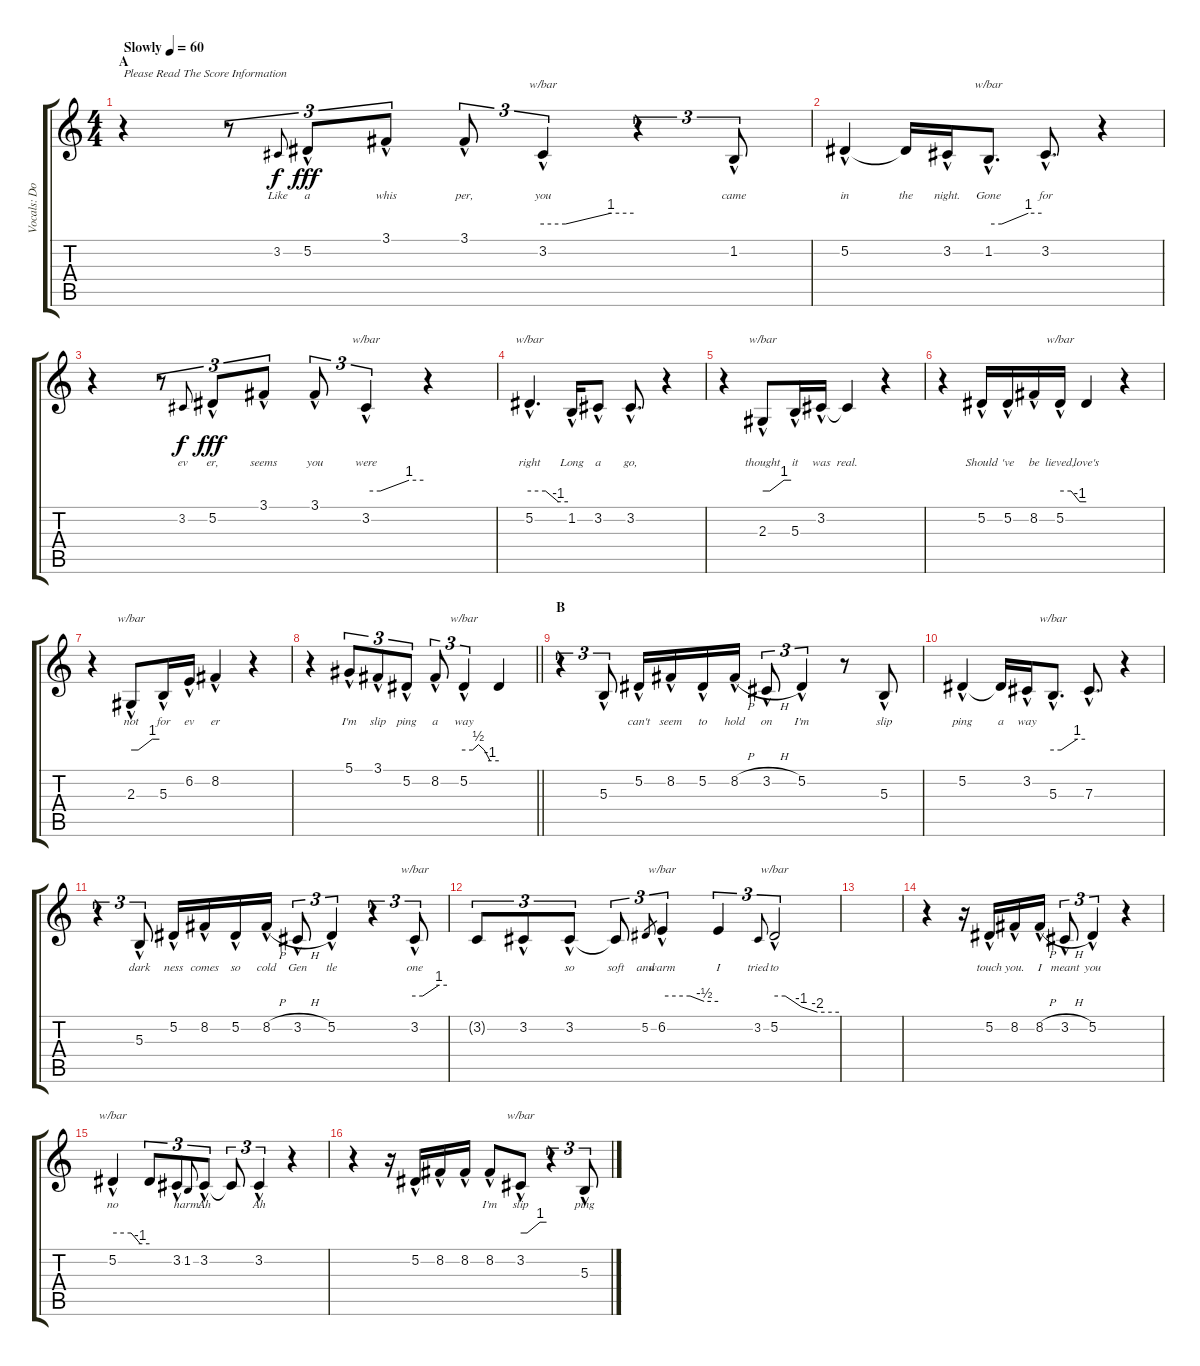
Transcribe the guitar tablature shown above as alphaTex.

\track ("Vocals: Don" "Vocals: Do") {instrument lead2sawtooth}
\staff {score tabs}
\tuning (Eb4 Bb3 Gb3 Db3 Ab2 Eb2) {hide}
\ts (4 4)
\section ("" "A")
\tempo (60 "Slowly")
\clef g2
\ks c
r.4{txt "Please Read The Score Information" dy f instrument lead2sawtooth} r.8{tu (3 2)} 3.2.8{lyrics (0 "Like") lyrics (1 "") lyrics (2 "") lyrics (3 "") lyrics (4 "") gr onbeat} 5.2{hac}.8{tu (3 2) lyrics (0 "a") lyrics (1 "") lyrics (2 "") lyrics (3 "") lyrics (4 "") dy fff} 3.1{hac}.8{tu (3 2) lyrics (0 "whis") lyrics (1 "") lyrics (2 "") lyrics (3 "") lyrics (4 "")} 3.1{hac}.8{tu (3 2) lyrics (0 "per,") lyrics (1 "") lyrics (2 "") lyrics (3 "") lyrics (4 "")} 3.2{hac}.4{tu (3 2) tbe (custom default 0 0 15 0 45 4 60 4) lyrics (0 "you") lyrics (1 "") lyrics (2 "") lyrics (3 "") lyrics (4 "")} r.4{tu (3 2)} 1.2{hac}.8{tu (3 2) lyrics (0 "came") lyrics (1 "") lyrics (2 "") lyrics (3 "") lyrics (4 "")} |
5.2{hac}.4{lyrics (0 "in") lyrics (1 "") lyrics (2 "") lyrics (3 "") lyrics (4 "")} 5.2{t}.16{lyrics (0 "the") lyrics (1 "") lyrics (2 "") lyrics (3 "") lyrics (4 "")} 3.2{hac}.16{lyrics (0 "night.") lyrics (1 "") lyrics (2 "") lyrics (3 "") lyrics (4 "")} 1.2{hac}.8{d tbe (custom default 0 0 15 0 45 4 60 4) lyrics (0 "Gone") lyrics (1 "") lyrics (2 "") lyrics (3 "") lyrics (4 "")} 3.2{hac}.8{d lyrics (0 "for") lyrics (1 "") lyrics (2 "") lyrics (3 "") lyrics (4 "")} r.4 |
r.4 r.8{tu (3 2)} 3.2.8{lyrics (0 "ev") lyrics (1 "") lyrics (2 "") lyrics (3 "") lyrics (4 "") gr onbeat dy f} 5.2{hac}.8{tu (3 2) lyrics (0 "er,") lyrics (1 "") lyrics (2 "") lyrics (3 "") lyrics (4 "") dy fff} 3.1{hac}.8{tu (3 2) lyrics (0 "seems") lyrics (1 "") lyrics (2 "") lyrics (3 "") lyrics (4 "")} 3.1{hac}.8{tu (3 2) lyrics (0 "you") lyrics (1 "") lyrics (2 "") lyrics (3 "") lyrics (4 "")} 3.2{hac}.4{tu (3 2) tbe (custom default 0 0 15 0 45 4 60 4) lyrics (0 "were") lyrics (1 "") lyrics (2 "") lyrics (3 "") lyrics (4 "")} r.4 |
5.2{hac}.4{d tbe (custom default 0 0 25 0 45 -4 60 -4) lyrics (0 "right") lyrics (1 "") lyrics (2 "") lyrics (3 "") lyrics (4 "")} 1.2{hac}.16{lyrics (0 "Long") lyrics (1 "") lyrics (2 "") lyrics (3 "") lyrics (4 "")} 3.2{hac}.8{lyrics (0 "a") lyrics (1 "") lyrics (2 "") lyrics (3 "") lyrics (4 "")} 3.2{hac}.8{d lyrics (0 "go,") lyrics (1 "") lyrics (2 "") lyrics (3 "") lyrics (4 "")} r.4 |
r.4 2.3{hac}.8{tbe (custom default 0 0 15 0 45 4 60 4) lyrics (0 "thought") lyrics (1 "") lyrics (2 "") lyrics (3 "") lyrics (4 "")} 5.3{hac}.16{lyrics (0 "it") lyrics (1 "") lyrics (2 "") lyrics (3 "") lyrics (4 "")} 3.2{hac}.16{lyrics (0 "was") lyrics (1 "") lyrics (2 "") lyrics (3 "") lyrics (4 "")} 3.2{t}.4{lyrics (0 "real.") lyrics (1 "") lyrics (2 "") lyrics (3 "") lyrics (4 "")} r.4 |
r.4 5.2{hac}.16{lyrics (0 "Should") lyrics (1 "") lyrics (2 "") lyrics (3 "") lyrics (4 "")} 5.2{hac}.16{lyrics (0 "'ve") lyrics (1 "") lyrics (2 "") lyrics (3 "") lyrics (4 "")} 8.2{hac}.16{lyrics (0 "be") lyrics (1 "") lyrics (2 "") lyrics (3 "") lyrics (4 "")} 5.2{hac}.16{tbe (custom default 0 0 25 0 45 -4 60 -4) lyrics (0 "lieved,") lyrics (1 "") lyrics (2 "") lyrics (3 "") lyrics (4 "")} 5.2{t}.4{lyrics (0 "love's") lyrics (1 "") lyrics (2 "") lyrics (3 "") lyrics (4 "")} r.4 |
r.4 2.3{hac}.8{tbe (custom default 0 0 15 0 45 4 60 4) lyrics (0 "not") lyrics (1 "") lyrics (2 "") lyrics (3 "") lyrics (4 "")} 5.3{hac}.16{lyrics (0 "for") lyrics (1 "") lyrics (2 "") lyrics (3 "") lyrics (4 "")} 6.2{hac}.16{lyrics (0 "ev") lyrics (1 "") lyrics (2 "") lyrics (3 "") lyrics (4 "")} 8.2{hac}.4{lyrics (0 "er") lyrics (1 "") lyrics (2 "") lyrics (3 "") lyrics (4 "")} r.4 |
\barLineRight lightlight
r.4 5.1{hac}.8{tu (3 2) lyrics (0 "I'm") lyrics (1 "") lyrics (2 "") lyrics (3 "") lyrics (4 "")} 3.1{hac}.8{tu (3 2) lyrics (0 "slip") lyrics (1 "") lyrics (2 "") lyrics (3 "") lyrics (4 "")} 5.2{hac}.8{tu (3 2) lyrics (0 "ping") lyrics (1 "") lyrics (2 "") lyrics (3 "") lyrics (4 "")} 8.2{hac}.8{tu (3 2) lyrics (0 "a") lyrics (1 "") lyrics (2 "") lyrics (3 "") lyrics (4 "")} 5.2{hac}.4{tu (3 2) tbe (custom default 0 0 15 0 25 2 35 0 45 -4 60 -4) lyrics (0 "way") lyrics (1 "") lyrics (2 "") lyrics (3 "") lyrics (4 "")} 5.2{t}.4{lyrics (0 "") lyrics (1 "") lyrics (2 "") lyrics (3 "") lyrics (4 "")} |
\section ("" "B")
r.4{tu (3 2)} 5.3{hac}.8{tu (3 2) lyrics (0 "") lyrics (1 "") lyrics (2 "") lyrics (3 "") lyrics (4 "")} 5.2{hac}.16{lyrics (0 "can't") lyrics (1 "") lyrics (2 "") lyrics (3 "") lyrics (4 "")} 8.2{hac}.16{lyrics (0 "seem") lyrics (1 "") lyrics (2 "") lyrics (3 "") lyrics (4 "")} 5.2{hac}.16{lyrics (0 "to") lyrics (1 "") lyrics (2 "") lyrics (3 "") lyrics (4 "")} 8.2{h hac}.16{lyrics (0 "hold") lyrics (1 "") lyrics (2 "") lyrics (3 "") lyrics (4 "")} 3.2{h hac}.8{tu (3 2) lyrics (0 "on") lyrics (1 "") lyrics (2 "") lyrics (3 "") lyrics (4 "")} 5.2{hac}.4{tu (3 2) lyrics (0 "I'm") lyrics (1 "") lyrics (2 "") lyrics (3 "") lyrics (4 "")} r.8 5.3{hac}.8{lyrics (0 "slip") lyrics (1 "") lyrics (2 "") lyrics (3 "") lyrics (4 "")} |
5.2{hac}.4{lyrics (0 "ping") lyrics (1 "") lyrics (2 "") lyrics (3 "") lyrics (4 "")} 5.2{t}.16{lyrics (0 "a") lyrics (1 "") lyrics (2 "") lyrics (3 "") lyrics (4 "")} 3.2{hac}.16{lyrics (0 "way") lyrics (1 "") lyrics (2 "") lyrics (3 "") lyrics (4 "")} 5.3{hac}.8{d tbe (custom default 0 0 15 0 45 4 60 4) lyrics (0 "") lyrics (1 "") lyrics (2 "") lyrics (3 "") lyrics (4 "")} 7.3{hac}.8{d lyrics (0 "") lyrics (1 "") lyrics (2 "") lyrics (3 "") lyrics (4 "")} r.4 |
r.4{tu (3 2)} 5.3{hac}.8{tu (3 2) lyrics (0 "dark") lyrics (1 "") lyrics (2 "") lyrics (3 "") lyrics (4 "")} 5.2{hac}.16{lyrics (0 "ness") lyrics (1 "") lyrics (2 "") lyrics (3 "") lyrics (4 "")} 8.2{hac}.16{lyrics (0 "comes") lyrics (1 "") lyrics (2 "") lyrics (3 "") lyrics (4 "")} 5.2{hac}.16{lyrics (0 "so") lyrics (1 "") lyrics (2 "") lyrics (3 "") lyrics (4 "")} 8.2{h hac}.16{lyrics (0 "cold") lyrics (1 "") lyrics (2 "") lyrics (3 "") lyrics (4 "")} 3.2{h hac}.8{tu (3 2) lyrics (0 "Gen") lyrics (1 "") lyrics (2 "") lyrics (3 "") lyrics (4 "")} 5.2{hac}.4{tu (3 2) lyrics (0 "tle") lyrics (1 "") lyrics (2 "") lyrics (3 "") lyrics (4 "")} r.4{tu (3 2)} 3.2{hac}.8{tu (3 2) tbe (custom default 0 0 15 0 45 4 60 4) lyrics (0 "one") lyrics (1 "") lyrics (2 "") lyrics (3 "") lyrics (4 "")} |
3.2{t}.8{tu (3 2) lyrics (0 "") lyrics (1 "") lyrics (2 "") lyrics (3 "") lyrics (4 "")} 3.2{hac}.8{tu (3 2) lyrics (0 "") lyrics (1 "") lyrics (2 "") lyrics (3 "") lyrics (4 "")} 3.2{hac}.8{tu (3 2) lyrics (0 "so") lyrics (1 "") lyrics (2 "") lyrics (3 "") lyrics (4 "")} 3.2{t}.8{tu (3 2) lyrics (0 "soft") lyrics (1 "") lyrics (2 "") lyrics (3 "") lyrics (4 "")} 5.2.8{lyrics (0 "and") lyrics (1 "") lyrics (2 "") lyrics (3 "") lyrics (4 "") gr} 6.2{hac}.4{tu (3 2) tbe (custom default 0 0 30 0 45 -2 60 -2) lyrics (0 "warm") lyrics (1 "") lyrics (2 "") lyrics (3 "") lyrics (4 "")} 6.2{t}.4{tu (3 2) lyrics (0 "I") lyrics (1 "") lyrics (2 "") lyrics (3 "") lyrics (4 "")} 3.2.8{lyrics (0 "tried") lyrics (1 "") lyrics (2 "") lyrics (3 "") lyrics (4 "") gr onbeat} 5.2{hac}.2{tu (3 2) tbe (custom default 0 0 10 0 25 -4 40 -8 60 -8) lyrics (0 "to") lyrics (1 "") lyrics (2 "") lyrics (3 "") lyrics (4 "")} |
|
r.4 r.16 5.2{hac}.16{lyrics (0 "touch") lyrics (1 "") lyrics (2 "") lyrics (3 "") lyrics (4 "")} 8.2{hac}.16{lyrics (0 "you.") lyrics (1 "") lyrics (2 "") lyrics (3 "") lyrics (4 "")} 8.2{h hac}.16{lyrics (0 "I") lyrics (1 "") lyrics (2 "") lyrics (3 "") lyrics (4 "")} 3.2{h hac}.8{tu (3 2) lyrics (0 "meant") lyrics (1 "") lyrics (2 "") lyrics (3 "") lyrics (4 "")} 5.2{hac}.4{tu (3 2) lyrics (0 "you") lyrics (1 "") lyrics (2 "") lyrics (3 "") lyrics (4 "")} r.4 |
5.2{hac}.4{tbe (custom default 0 0 30 0 45 -4 60 -4) lyrics (0 "no") lyrics (1 "") lyrics (2 "") lyrics (3 "") lyrics (4 "")} 5.2{t}.8{tu (3 2) lyrics (0 "") lyrics (1 "") lyrics (2 "") lyrics (3 "") lyrics (4 "")} 3.2{hac}.8{tu (3 2) lyrics (0 "") lyrics (1 "") lyrics (2 "") lyrics (3 "") lyrics (4 "")} 1.2.8{lyrics (0 "harm.") lyrics (1 "") lyrics (2 "") lyrics (3 "") lyrics (4 "") gr onbeat} 3.2{hac}.8{tu (3 2) lyrics (0 "Ah") lyrics (1 "") lyrics (2 "") lyrics (3 "") lyrics (4 "")} 3.2{t}.8{tu (3 2) lyrics (0 "") lyrics (1 "") lyrics (2 "") lyrics (3 "") lyrics (4 "")} 3.2{hac}.4{tu (3 2) lyrics (0 "Ah") lyrics (1 "") lyrics (2 "") lyrics (3 "") lyrics (4 "")} r.4 |
r.4 r.16 5.2{hac}.16{lyrics (0 "") lyrics (1 "") lyrics (2 "") lyrics (3 "") lyrics (4 "")} 8.2{hac}.16{lyrics (0 "") lyrics (1 "") lyrics (2 "") lyrics (3 "") lyrics (4 "")} 8.2{hac}.16{lyrics (0 "") lyrics (1 "") lyrics (2 "") lyrics (3 "") lyrics (4 "")} 8.2{hac}.8{lyrics (0 "I'm") lyrics (1 "") lyrics (2 "") lyrics (3 "") lyrics (4 "")} 3.2{hac}.8{tbe (custom default 0 0 15 0 45 4 60 4) lyrics (0 "slip") lyrics (1 "") lyrics (2 "") lyrics (3 "") lyrics (4 "")} r.4{tu (3 2)} 5.3{hac}.8{tu (3 2) lyrics (0 "ping") lyrics (1 "") lyrics (2 "") lyrics (3 "") lyrics (4 "")}
